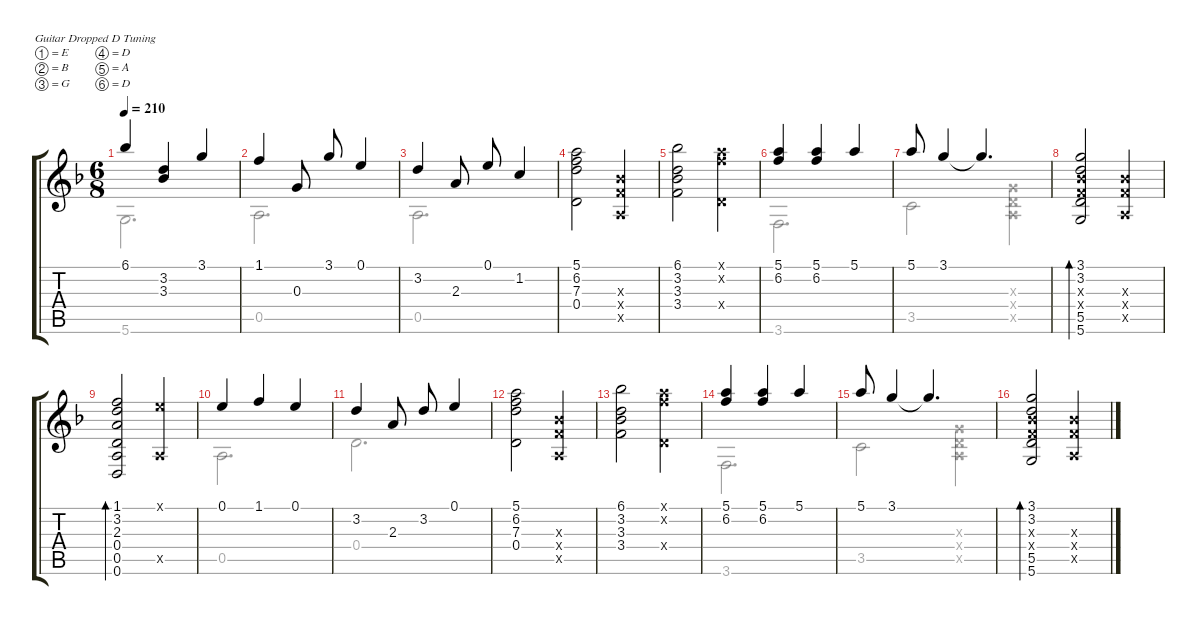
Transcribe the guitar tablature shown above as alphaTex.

\defaultSystemsLayout 4
\hideDynamics
\bracketExtendMode groupsimilarinstruments
\singleTrackTrackNamePolicy hidden
\multiTrackTrackNamePolicy hidden
\firstSystemTrackNameOrientation horizontal
\otherSystemsTrackNameOrientation horizontal
\track ("Steel Guitar" "S-Gt") {instrument acousticguitarsteel}
\staff {score tabs}
\tuning (E4 B3 G3 D3 A2 D2)
\voice
\ts (6 8)
\tempo 210
\clef g2
\scale
0.222472
\ks dminor
6.1.4{dy mf} (3.3 3.2).4 3.1.4 |
\scale
0.296629 1.1.4 0.3.8 3.1.8 0.1.4 |
\scale
0.296629 3.2.4 2.3.8 0.1.8 1.2.4 |
\scale
0.18427 (0.4 7.3 6.2 5.1).2 (0.5{x} 3.4{x} 3.3{x}).4 |
\scale
0.207595 (3.4 3.3 3.2 6.1).2 (6.2{x} 5.1{x} 0.4{x}).4 |
\scale
0.250633 (6.2 5.1).4 (6.2 5.1).4 5.1.4 |
\scale
0.334177 5.1.8 3.1.4 3.1{t}.4{d} |
\scale
0.207595 (5.6 5.5 3.4{x} 3.3{x} 3.2 3.1).2{bd 30} (0.5{x} 3.4{x} 3.3{x}).4 |
\scale
0.207595 (0.6 0.5 0.4 2.3 3.2 1.1).2{bd 30} (0.5{x} 0.1{x}).4 |
\scale
0.250633 0.1.4 1.1.4 0.1.4 |
\scale
0.334177 3.2.4 2.3.8 3.2.8 0.1.4 |
\scale
0.207595 (0.4 7.3 6.2 5.1).2 (0.5{x} 3.4{x} 3.3{x}).4 |
\scale
0.207595 (3.4 3.3 3.2 6.1).2 (6.2{x} 5.1{x} 0.4{x}).4 |
\scale
0.250633 (6.2 5.1).4 (6.2 5.1).4 5.1.4 |
\scale
0.334177 5.1.8 3.1.4 3.1{t}.4{d} |
\scale
0.207595 (5.6 5.5 3.4{x} 3.3{x} 3.2 3.1).2{bd 30} (0.5{x} 3.4{x} 3.3{x}).4
\voice
\clef g2
\ottava regular
\simile none
\scale
0.222472
\ks dminor
5.6.2{d dy mf} |
\scale
0.296629 0.5.2{d} |
\scale
0.296629 0.5.2{d} |
\scale
0.18427 |
\scale
0.207595 |
\scale
0.250633 3.6.2{d} |
\scale
0.334177 3.5.2 (0.5{x} 0.4{x} 0.3{x}).4 |
\scale
0.207595 |
\scale
0.207595 |
\scale
0.250633 0.5.2{d} |
\scale
0.334177 0.4.2{d} |
\scale
0.207595 |
\scale
0.207595 |
\scale
0.250633 3.6.2{d} |
\scale
0.334177 3.5.2 (0.5{x} 0.4{x} 0.3{x}).4 |
\scale
0.207595
